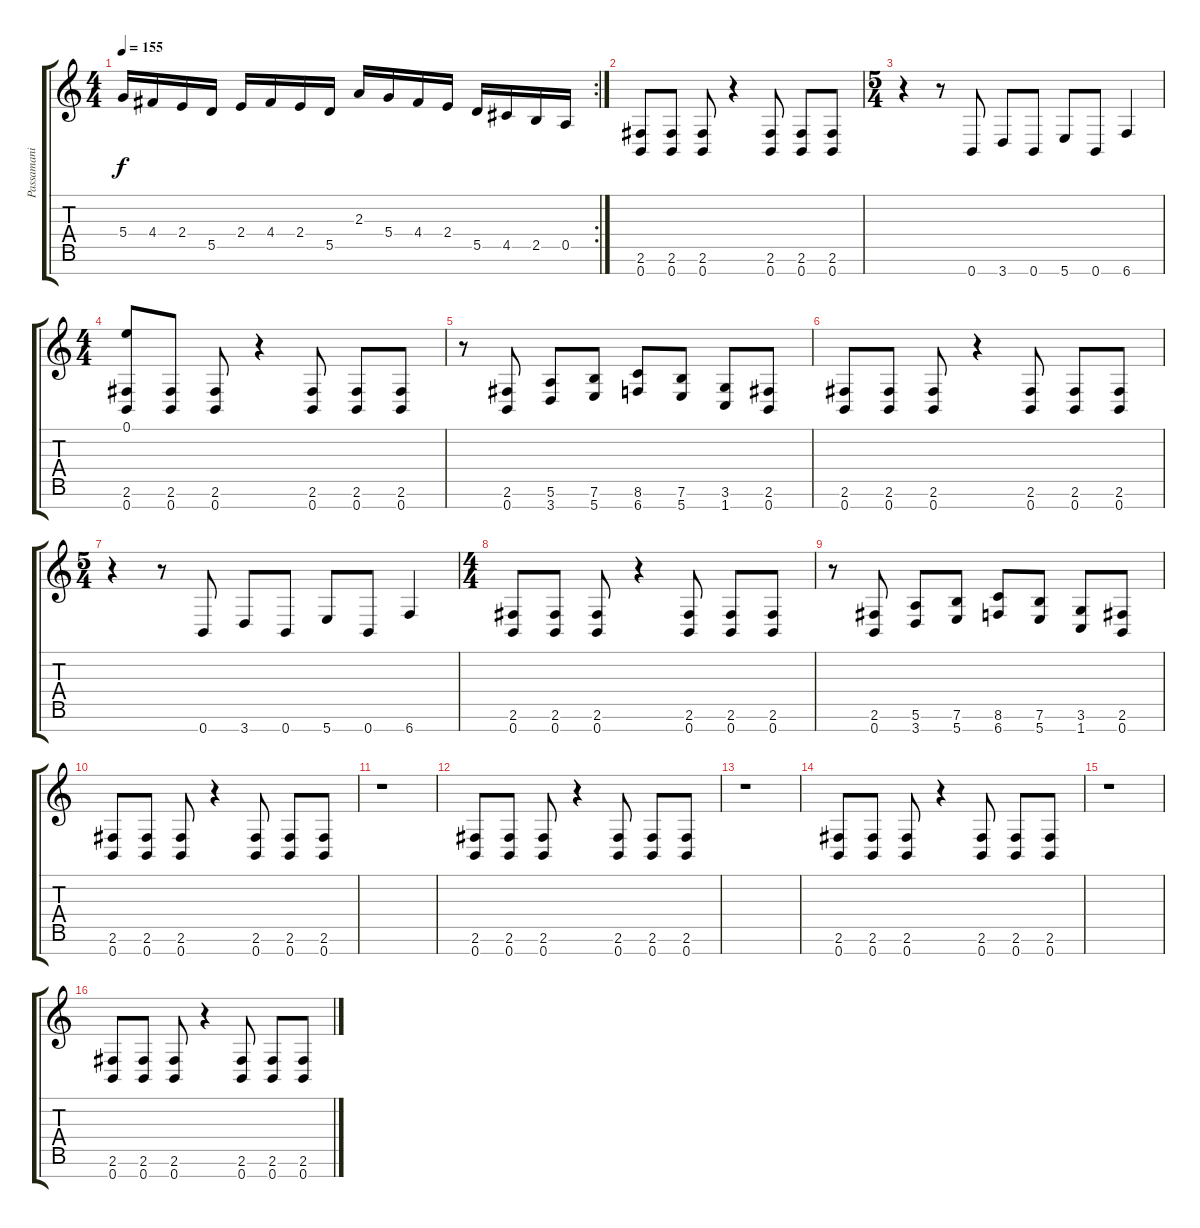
\track ("Passamani" "Passamani") {instrument distortionguitar}
\staff {score tabs}
\tuning (E4 B3 G3 D3 A2 E2 B1) {hide}
\rc 2
\ts (4 4)
\tempo 155
\clef g2
\ks c
5.4.16{dy f} 4.4.16 2.4.16 5.5.16 2.4.16 4.4.16 2.4.16 5.5.16 2.3.16 5.4.16 4.4.16 2.4.16 5.5.16 4.5.16 2.5.16 0.5.16 |
(2.6 0.7).8 (2.6 0.7).8 (2.6 0.7).8 r.4 (2.6 0.7).8 (2.6 0.7).8 (2.6 0.7).8 |
\ts (5 4)
r.4 r.8 0.7.8 3.7.8 0.7.8 5.7.8 0.7.8 6.7.4 |
\ts (4 4)
(0.1 2.6 0.7).8 (2.6 0.7).8 (2.6 0.7).8 r.4 (2.6 0.7).8 (2.6 0.7).8 (2.6 0.7).8 |
r.8 (2.6 0.7).8 (5.6 3.7).8 (7.6 5.7).8 (8.6 6.7).8 (7.6 5.7).8 (3.6 1.7).8 (2.6 0.7).8 |
(2.6 0.7).8 (2.6 0.7).8 (2.6 0.7).8 r.4 (2.6 0.7).8 (2.6 0.7).8 (2.6 0.7).8 |
\ts (5 4)
r.4 r.8 0.7.8 3.7.8 0.7.8 5.7.8 0.7.8 6.7.4 |
\ts (4 4)
(2.6 0.7).8 (2.6 0.7).8 (2.6 0.7).8 r.4 (2.6 0.7).8 (2.6 0.7).8 (2.6 0.7).8 |
r.8 (2.6 0.7).8 (5.6 3.7).8 (7.6 5.7).8 (8.6 6.7).8 (7.6 5.7).8 (3.6 1.7).8 (2.6 0.7).8 |
(2.6 0.7).8 (2.6 0.7).8 (2.6 0.7).8 r.4 (2.6 0.7).8 (2.6 0.7).8 (2.6 0.7).8 |
r.1 |
(2.6 0.7).8 (2.6 0.7).8 (2.6 0.7).8 r.4 (2.6 0.7).8 (2.6 0.7).8 (2.6 0.7).8 |
r.1 |
(2.6 0.7).8 (2.6 0.7).8 (2.6 0.7).8 r.4 (2.6 0.7).8 (2.6 0.7).8 (2.6 0.7).8 |
r.1 |
(2.6 0.7).8 (2.6 0.7).8 (2.6 0.7).8 r.4 (2.6 0.7).8 (2.6 0.7).8 (2.6 0.7).8
